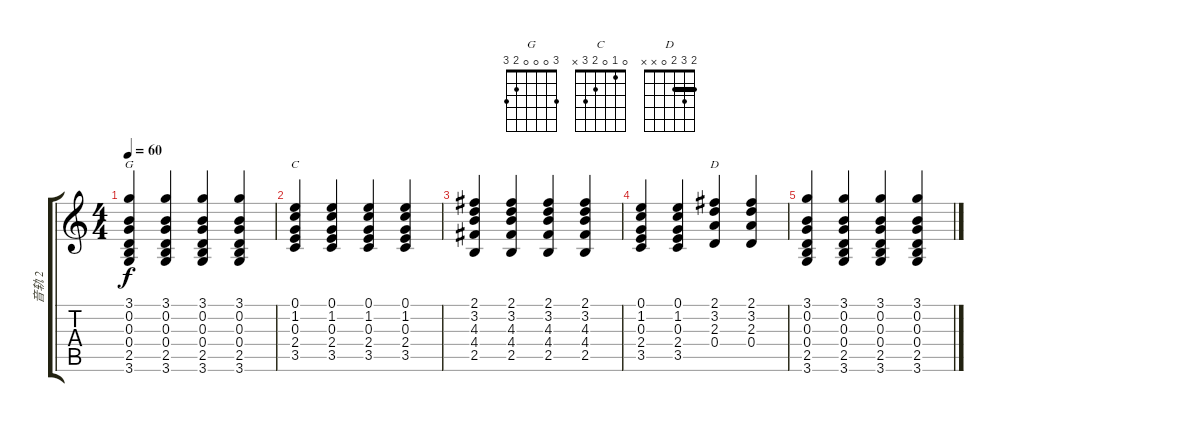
\track ("音轨 2" "音轨 2") {instrument electricguitarclean}
\staff {score tabs}
\tuning (E4 B3 G3 D3 A2 E2) {hide}
\chord ("G" 3 0 0 0 2 3)
\chord ("C" 0 1 0 2 3 x)
\chord ("D" 2 3 2 0 x x) {barre 2}
\ts (4 4)
\tempo 60
\clef g2
\ks c
(3.1 0.2 0.3 0.4 2.5 3.6).4{ch "G" dy f} (3.1 0.2 0.3 0.4 2.5 3.6).4 (3.1 0.2 0.3 0.4 2.5 3.6).4 (3.1 0.2 0.3 0.4 2.5 3.6).4 |
(0.1 1.2 0.3 2.4 3.5).4{ch "C"} (0.1 1.2 0.3 2.4 3.5).4 (0.1 1.2 0.3 2.4 3.5).4 (0.1 1.2 0.3 2.4 3.5).4 |
(2.1 3.2 4.3 4.4 2.5).4 (2.1 3.2 4.3 4.4 2.5).4 (2.1 3.2 4.3 4.4 2.5).4 (2.1 3.2 4.3 4.4 2.5).4 |
(0.1 1.2 0.3 2.4 3.5).4 (0.1 1.2 0.3 2.4 3.5).4 (2.1 3.2 2.3 0.4).4{ch "D"} (2.1 3.2 2.3 0.4).4 |
(3.1 0.2 0.3 0.4 2.5 3.6).4 (3.1 0.2 0.3 0.4 2.5 3.6).4 (3.1 0.2 0.3 0.4 2.5 3.6).4 (3.1 0.2 0.3 0.4 2.5 3.6).4
